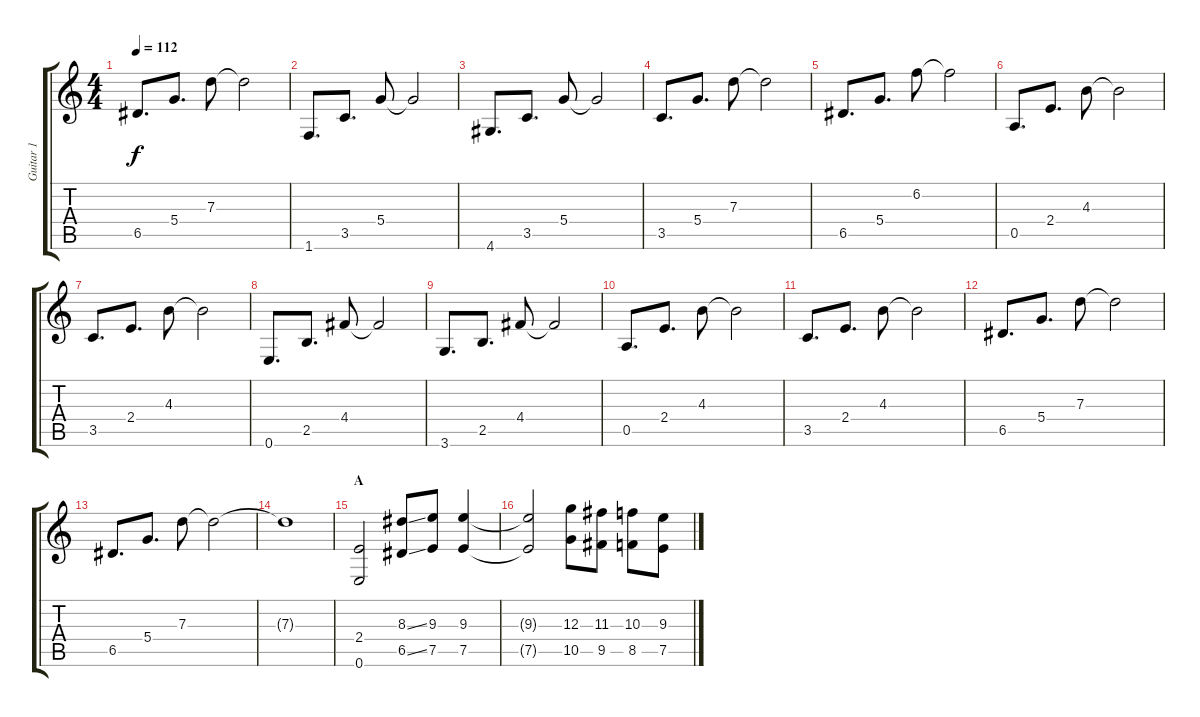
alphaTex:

\track ("Guitar 1" "Guitar 1") {instrument distortionguitar}
\staff {score tabs}
\tuning (E4 B3 G3 D3 A2 E2) {hide}
\ts (4 4)
\tempo 112
\clef g2
\ks c
6.5.8{d dy f} 5.4.8{d} 7.3.8 7.3{t}.2 |
1.6.8{d} 3.5.8{d} 5.4.8 5.4{t}.2 |
4.6.8{d} 3.5.8{d} 5.4.8 5.4{t}.2 |
3.5.8{d} 5.4.8{d} 7.3.8 7.3{t}.2 |
6.5.8{d} 5.4.8{d} 6.2.8 6.2{t}.2 |
0.5.8{d} 2.4.8{d} 4.3.8 4.3{t}.2 |
3.5.8{d} 2.4.8{d} 4.3.8 4.3{t}.2 |
0.6.8{d} 2.5.8{d} 4.4.8 4.4{t}.2 |
3.6.8{d} 2.5.8{d} 4.4.8 4.4{t}.2 |
0.5.8{d} 2.4.8{d} 4.3.8 4.3{t}.2 |
3.5.8{d} 2.4.8{d} 4.3.8 4.3{t}.2 |
6.5.8{d} 5.4.8{d} 7.3.8 7.3{t}.2 |
6.5.8{d} 5.4.8{d} 7.3.8 7.3{t}.2 |
7.3{t}.1 |
\section ("" "A")
(2.4 0.6).2 (8.3{ss} 6.5{ss}).8 (9.3 7.5).8 (9.3 7.5).4 |
(9.3{t} 7.5{t}).2 (12.3 10.5).8 (11.3 9.5).8 (10.3 8.5).8 (9.3 7.5).8
